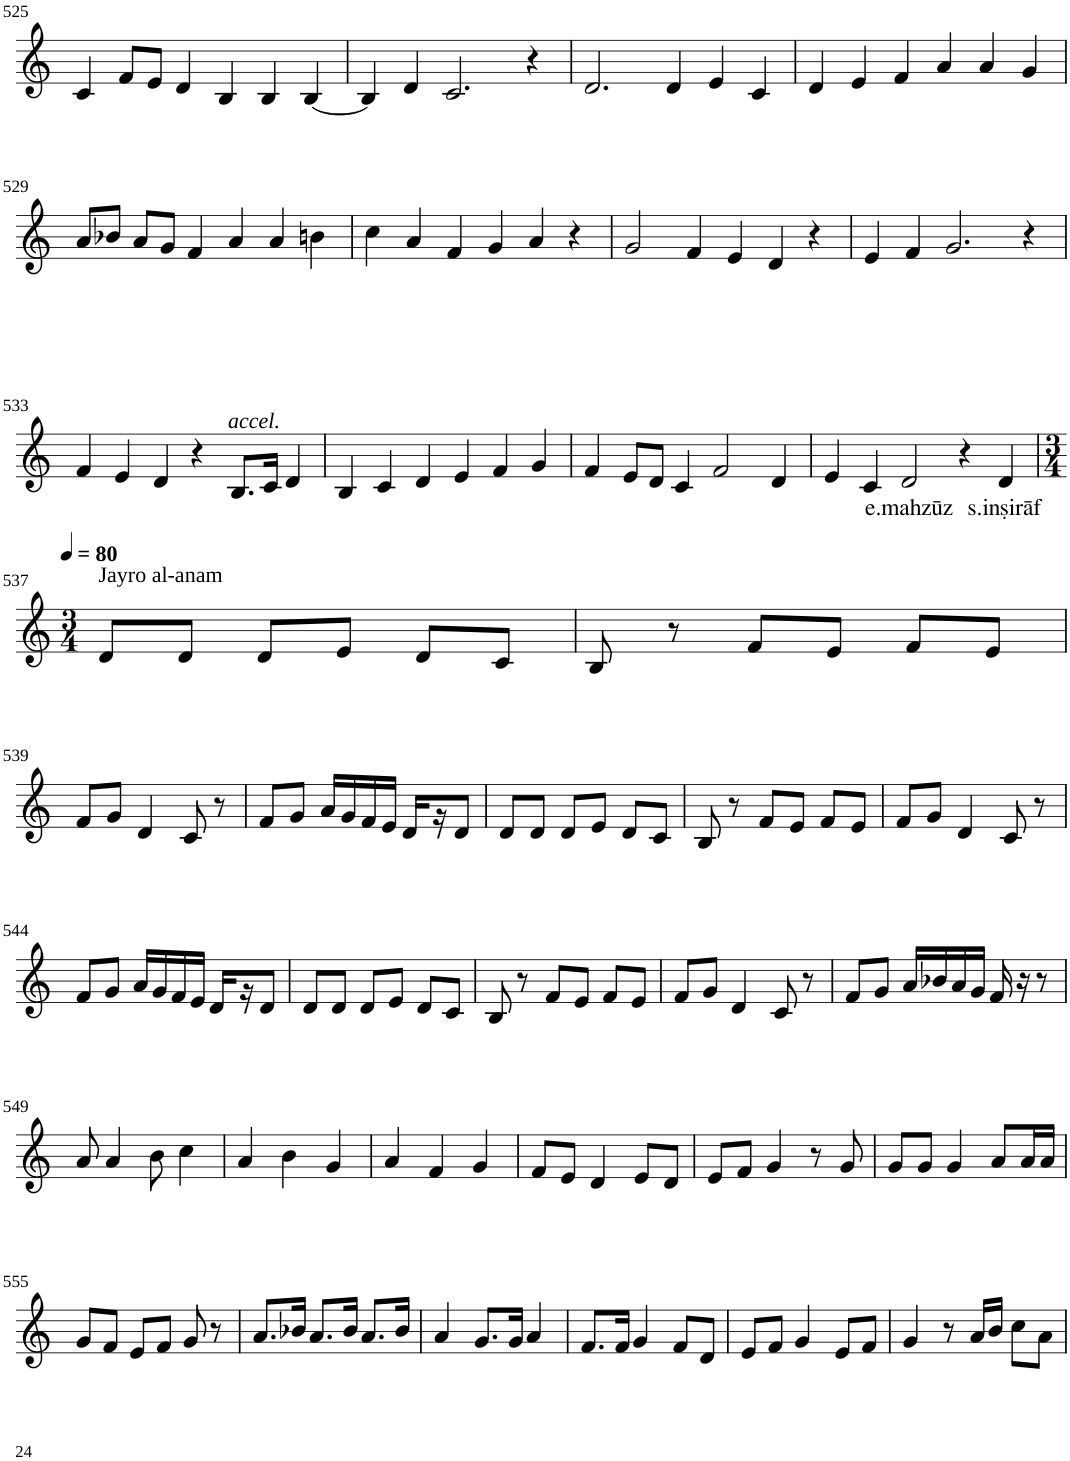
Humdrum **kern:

**kern	**text
*part1	*part1
*staff1	*staff1
*I"Violin	*
!!LO:PB:g=z
*clefG2	*
*k[]	*
*M6/4	*
=525	=525
4c/	.
8f/L	.
8e/J	.
4d/	.
4B/	.
4B/	.
[4B/	.
=526	=526
4B/]	.
4d/	.
2.c/	.
4r	.
=527	=527
2.d/	.
4d/	.
4e/	.
4c/	.
=528	=528
4d/	.
4e/	.
4f/	.
4a/	.
4a/	.
4g/	.
!!LO:LB:g=z
=529	=529
8a/L	.
8b-X/J	.
8a/L	.
8g/J	.
4f/	.
!LO:TX:b:i:t=accel.	!
4a/	.
4a/	.
4bn\	.
=530	=530
4cc\	.
4a/	.
4f/	.
4g/	.
4a/	.
4r	.
=531	=531
2g/	.
4f/	.
4e/	.
4d/	.
4r	.
=532	=532
4e/	.
4f/	.
2.g/	.
4r	.
!!LO:LB:g=z
=533	=533
4f/	.
4e/	.
4d/	.
4r	.
8.B/L	.
16c/Jk	.
4d/	.
=534	=534
4B/	.
4c/	.
4d/	.
4e/	.
4f/	.
4g/	.
=535	=535
4f/	.
8e/L	.
8d/J	.
4c/	.
2f/	.
4d/	.
=536	=536
4e/	.
4c/	.
!	!LO:LY:b
2d/	e.mahzūz
4r	.
!	!LO:LY:b
4d/	s.inṣirāf
!!LO:LB:g=z
=537	=537
*M3/4	*
*MM80	*
!LO:TX:a:t=Jayro al-anam	!
8d/L	.
8d/J	.
8d/L	.
8e/J	.
8d/L	.
8c/J	.
=538	=538
8B/	.
8r	.
8f/L	.
8e/J	.
8f/L	.
8e/J	.
!!LO:LB:g=z
=539	=539
8f/L	.
8g/J	.
4d/	.
8c/	.
8r	.
=540	=540
8f/L	.
8g/J	.
16a/LL	.
16g/	.
16f/	.
16e/JJ	.
16d/LL	.
16r	.
8d/J	.
=541	=541
8d/L	.
8d/J	.
8d/L	.
8e/J	.
8d/L	.
8c/J	.
=542	=542
8B/	.
8r	.
8f/L	.
8e/J	.
8f/L	.
8e/J	.
=543	=543
8f/L	.
8g/J	.
4d/	.
8c/	.
8r	.
!!LO:LB:g=z
=544	=544
8f/L	.
8g/J	.
16a/LL	.
16g/	.
16f/	.
16e/JJ	.
16d/LL	.
16r	.
8d/J	.
=545	=545
8d/L	.
8d/J	.
8d/L	.
8e/J	.
8d/L	.
8c/J	.
=546	=546
8B/	.
8r	.
8f/L	.
8e/J	.
8f/L	.
8e/J	.
=547	=547
8f/L	.
8g/J	.
4d/	.
8c/	.
8r	.
=548	=548
8f/L	.
8g/J	.
16a/LL	.
16b-X/	.
16a/	.
16g/JJ	.
16f/	.
16r	.
8r	.
!!LO:LB:g=z
=549	=549
8a/	.
4a/	.
8b\	.
4cc\	.
=550	=550
4a/	.
4b\	.
4g/	.
=551	=551
4a/	.
4f/	.
4g/	.
=552	=552
8f/L	.
8e/J	.
4d/	.
8e/L	.
8d/J	.
=553	=553
8e/L	.
8f/J	.
4g/	.
8r	.
8g/	.
=554	=554
8g/L	.
8g/J	.
4g/	.
8a/L	.
16a/L	.
16a/JJ	.
!!LO:LB:g=z
=555	=555
8g/L	.
8f/J	.
8e/L	.
8f/J	.
8g/	.
8r	.
=556	=556
8.a/L	.
16b-X/Jk	.
8.a/L	.
16b-/Jk	.
8.a/L	.
16b-/Jk	.
=557	=557
4a/	.
8.g/L	.
16g/Jk	.
4a/	.
=558	=558
8.f/L	.
16f/Jk	.
4g/	.
8f/L	.
8d/J	.
=559	=559
8e/L	.
8f/J	.
4g/	.
8e/L	.
8f/J	.
=560	=560
4g/	.
8r	.
16a/LL	.
16b/JJ	.
8cc\L	.
8a\J	.
=	=
*-	*-
